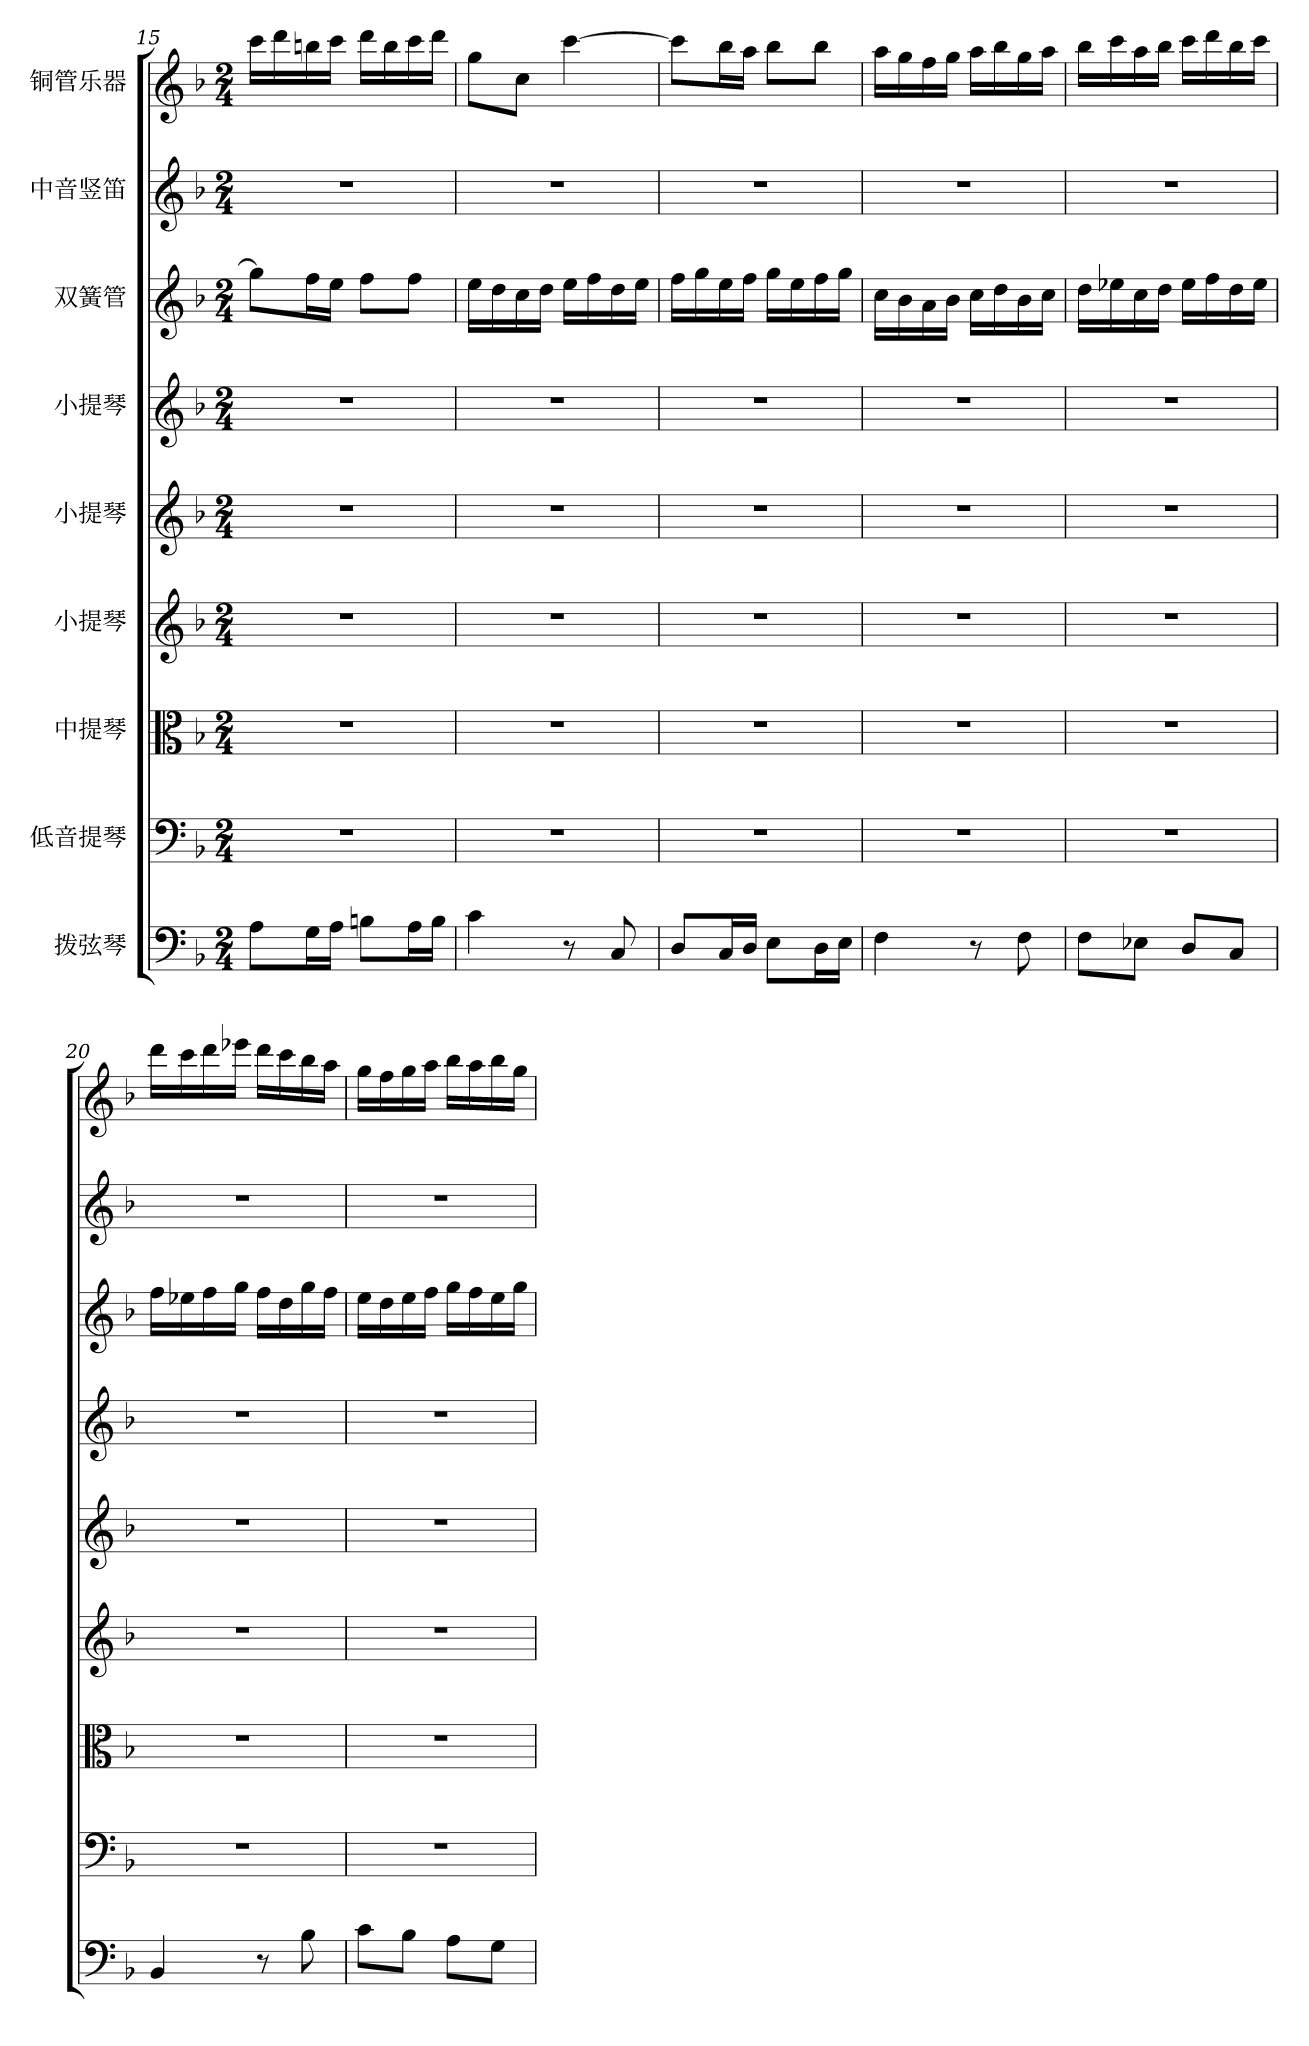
**kern	**kern	**kern	**kern	**kern	**kern	**kern	**kern	**kern
*part9	*part8	*part7	*part6	*part5	*part4	*part3	*part2	*part1
*staff9	*staff8	*staff7	*staff6	*staff5	*staff4	*staff3	*staff2	*staff1
*I"拨弦琴	*I"低音提琴	*I"中提琴	*I"小提琴	*I"小提琴	*I"小提琴	*I"双簧管	*I"中音竖笛	*I"铜管乐器
*clefF4	*clefF4	*clefC3	*clefG2	*clefG2	*clefG2	*clefG2	*clefG2	*clefG2
*	*ITrd7c12	*	*	*	*	*	*	*
*k[b-]	*k[b-]	*k[b-]	*k[b-]	*k[b-]	*k[b-]	*k[b-]	*k[b-]	*k[b-]
*M2/4	*M2/4	*M2/4	*M2/4	*M2/4	*M2/4	*M2/4	*M2/4	*M2/4
=15	=15	=15	=15	=15	=15	=15	=15	=15
8A\L	2r	2r	2r	2r	2r	8gg\L]	2r	16ccc\LL
.	.	.	.	.	.	.	.	16ddd\
16G\L	.	.	.	.	.	16ff\L	.	16bbn\
16A\JJ	.	.	.	.	.	16ee\JJ	.	16ccc\JJ
8Bn\L	.	.	.	.	.	8ff\L	.	16ddd\LL
.	.	.	.	.	.	.	.	16bb\
16A\L	.	.	.	.	.	8ff\J	.	16ccc\
16B\JJ	.	.	.	.	.	.	.	16ddd\JJ
=16	=16	=16	=16	=16	=16	=16	=16	=16
4c\	2r	2r	2r	2r	2r	16ee\LL	2r	8gg\L
.	.	.	.	.	.	16dd\	.	.
.	.	.	.	.	.	16cc\	.	8cc\J
.	.	.	.	.	.	16dd\JJ	.	.
8r	.	.	.	.	.	16ee\LL	.	[4ccc\
.	.	.	.	.	.	16ff\	.	.
8C/	.	.	.	.	.	16dd\	.	.
.	.	.	.	.	.	16ee\JJ	.	.
=17	=17	=17	=17	=17	=17	=17	=17	=17
8D/L	2r	2r	2r	2r	2r	16ff\LL	2r	8ccc\L]
.	.	.	.	.	.	16gg\	.	.
16C/L	.	.	.	.	.	16ee\	.	16bb-\L
16D/JJ	.	.	.	.	.	16ff\JJ	.	16aa\JJ
8E\L	.	.	.	.	.	16gg\LL	.	8bb-\L
.	.	.	.	.	.	16ee\	.	.
16D\L	.	.	.	.	.	16ff\	.	8bb-\J
16E\JJ	.	.	.	.	.	16gg\JJ	.	.
!!LO:PB:g=z
=18	=18	=18	=18	=18	=18	=18	=18	=18
4F\	2r	2r	2r	2r	2r	16cc\LL	2r	16aa\LL
.	.	.	.	.	.	16b-\	.	16gg\
.	.	.	.	.	.	16a\	.	16ff\
.	.	.	.	.	.	16b-\JJ	.	16gg\JJ
8r	.	.	.	.	.	16cc\LL	.	16aa\LL
.	.	.	.	.	.	16dd\	.	16bb-\
8F\	.	.	.	.	.	16b-\	.	16gg\
.	.	.	.	.	.	16cc\JJ	.	16aa\JJ
=19	=19	=19	=19	=19	=19	=19	=19	=19
8F\L	2r	2r	2r	2r	2r	16dd\LL	2r	16bb-\LL
.	.	.	.	.	.	16ee-X\	.	16ccc\
8E-X\J	.	.	.	.	.	16cc\	.	16aa\
.	.	.	.	.	.	16dd\JJ	.	16bb-\JJ
8D/L	.	.	.	.	.	16ee-\LL	.	16ccc\LL
.	.	.	.	.	.	16ff\	.	16ddd\
8C/J	.	.	.	.	.	16dd\	.	16bb-\
.	.	.	.	.	.	16ee-\JJ	.	16ccc\JJ
=20	=20	=20	=20	=20	=20	=20	=20	=20
4BB-/	2r	2r	2r	2r	2r	16ff\LL	2r	16ddd\LL
.	.	.	.	.	.	16ee-X\	.	16ccc\
.	.	.	.	.	.	16ff\	.	16ddd\
.	.	.	.	.	.	16gg\JJ	.	16eee-X\JJ
8r	.	.	.	.	.	16ff\LL	.	16ddd\LL
.	.	.	.	.	.	16dd\	.	16ccc\
8B-\	.	.	.	.	.	16gg\	.	16bb-\
.	.	.	.	.	.	16ff\JJ	.	16aa\JJ
=21	=21	=21	=21	=21	=21	=21	=21	=21
8c\L	2r	2r	2r	2r	2r	16ee\LL	2r	16gg\LL
.	.	.	.	.	.	16dd\	.	16ff\
8B-\J	.	.	.	.	.	16ee\	.	16gg\
.	.	.	.	.	.	16ff\JJ	.	16aa\JJ
8A\L	.	.	.	.	.	16gg\LL	.	16bb-\LL
.	.	.	.	.	.	16ff\	.	16aa\
8G\J	.	.	.	.	.	16ee\	.	16bb-\
.	.	.	.	.	.	16gg\JJ	.	16gg\JJ
=	=	=	=	=	=	=	=	=
*-	*-	*-	*-	*-	*-	*-	*-	*-
